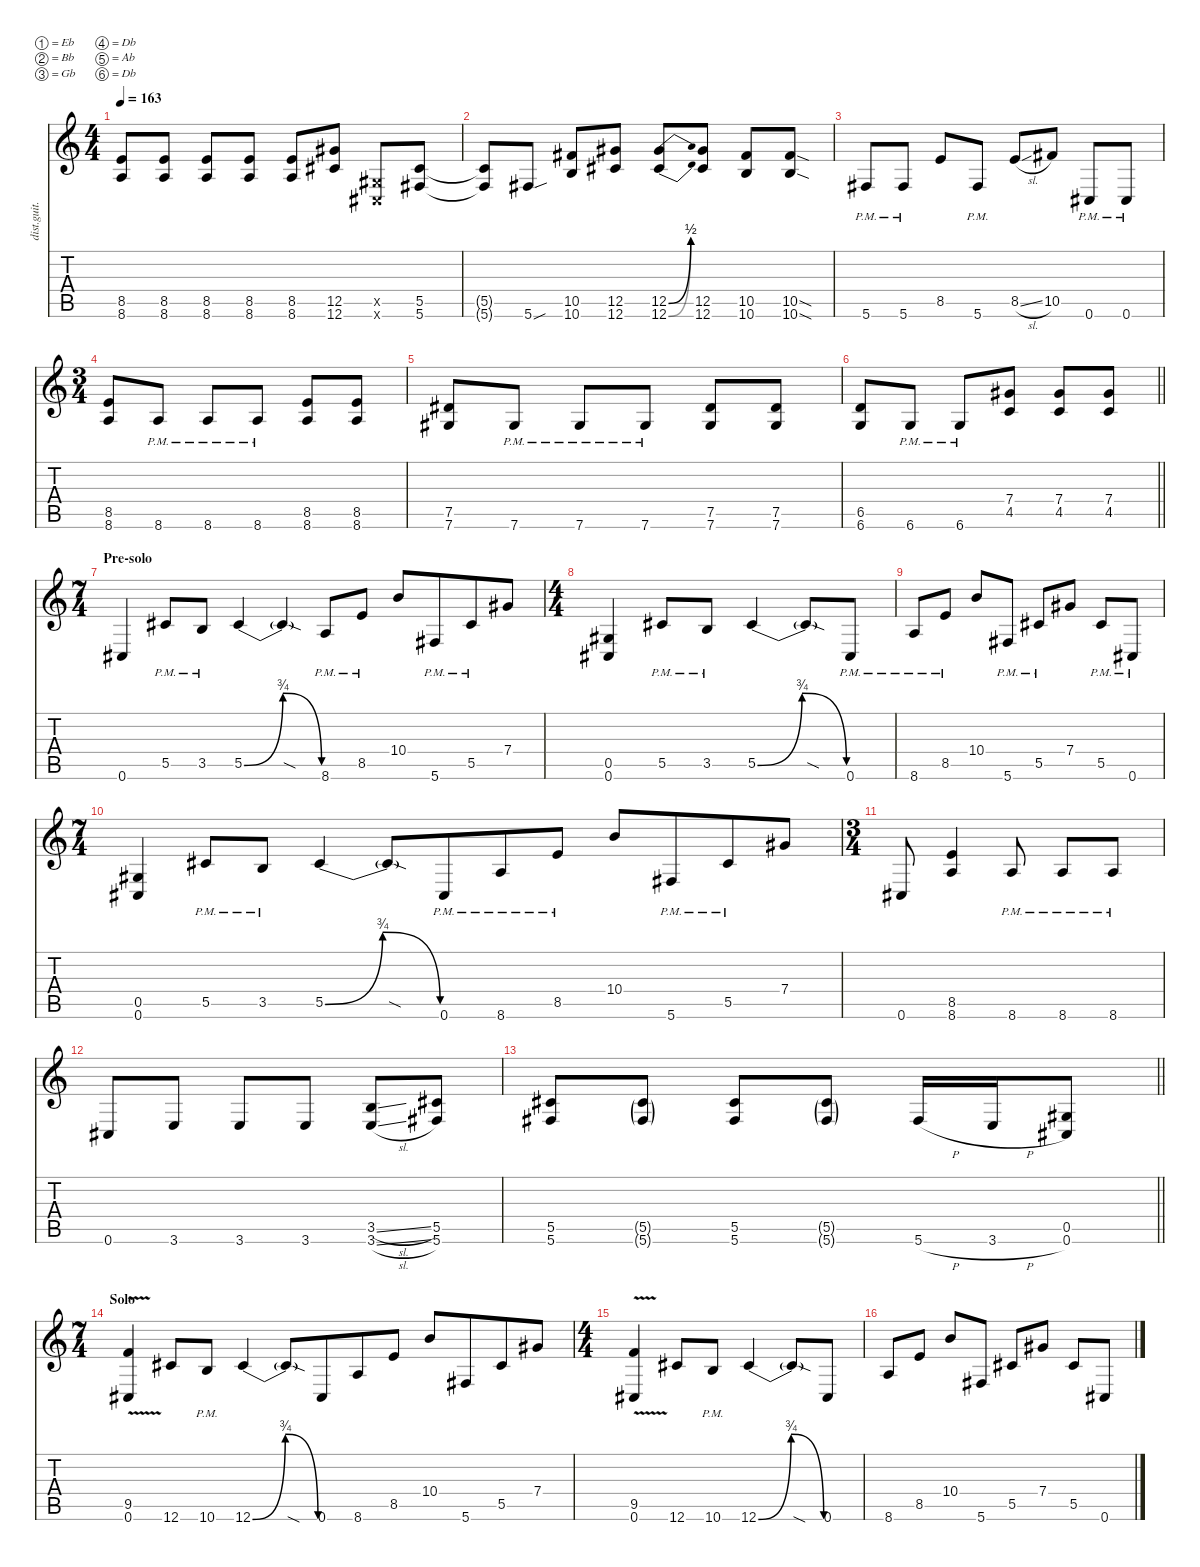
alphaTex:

\defaultSystemsLayout 4
\hideDynamics
\bracketExtendMode nobrackets
\otherSystemsTrackNameOrientation horizontal
\track ("Rhythm Guitar R" "dist.guit.") {solo instrument distortionguitar}
\staff {score tabs}
\tuning (Eb4 Bb3 Gb3 Db3 Ab2 Db2)
\ts (4 4)
\tempo 163
\clef g2
\ks c
(8.5{t} 8.6{t}).8{dy f beam Up} (8.5 8.6).8{beam Up} (8.5 8.6).8{beam Up} (8.5 8.6).8{beam Up} (8.5 8.6).8{beam Up} (12.5{acc #} 12.6{acc #}).8{beam Up} (0.5{x acc #} 0.6{x acc #}).8{beam Up} (5.5{acc #} 5.6{acc #}).8{beam Up} |
(5.5{t acc #} 5.6{t acc #}).8{beam Up} 5.6{sou acc #}.8{beam Up} (10.5{acc #} 10.6).8{beam Up} (12.5{acc #} 12.6{acc #}).8{beam Up} (12.5{be (bend 0 0 25.0000008 2) acc #} 12.6{be (bend 0 0 25.0000008 2) acc #}).8{beam Up} (12.5{acc #} 12.6{acc #}).8{beam Up} (10.5{acc #} 10.6).8{beam Up} (10.5{sod acc #} 10.6{sod}).8{beam Up} |
\section ("" "")
5.6{pm acc #}.8{beam Up} 5.6{pm acc #}.8{beam Up} 8.5.8{beam Up} 5.6{pm acc #}.8{beam Up} 8.5{sl}.8{beam Up} 10.5{acc #}.8{beam Up} 0.6{pm acc #}.8{beam Up} 0.6{pm acc #}.8{beam Up} |
\ts (3 4)
\beaming (8 2 2 2)
(8.5 8.6).8{beam Up} 8.6{pm}.8{beam Up} 8.6{pm}.8{beam Up} 8.6{pm}.8{beam Up} (8.5 8.6).8{beam Up} (8.5 8.6).8{beam Up} |
(7.5{acc #} 7.6{acc #}).8{beam Up} 7.6{pm acc #}.8{beam Up} 7.6{pm acc #}.8{beam Up} 7.6{pm acc #}.8{beam Up} (7.5{acc #} 7.6{acc #}).8{beam Up} (7.5{acc #} 7.6{acc #}).8{beam Up} |
\barLineRight lightlight
(6.5 6.6).8{beam Up} 6.6{pm}.8{beam Up} 6.6{pm}.8{beam Up} (7.4{acc #} 4.5).8{beam Up} (7.4{acc #} 4.5).8{beam Up} (7.4{acc #} 4.5).8{beam Up} |
\ts (7 4)
\beaming (8 6 4 4)
\section ("" "Pre-solo")
0.6{acc #}.4{beam Up} 5.5{pm acc #}.8{beam Up} 3.5{pm}.8{beam Up} 5.5{be (bendrelease 0 0 30 3 30 3 60 0) acc #}.4{beam Up} 5.5{sod t acc #}.4{beam Up} 8.6{pm}.8{beam Up} 8.5{pm}.8{beam Up} 10.4.8{beam Up} 5.6{pm acc #}.8{beam Up} 5.5{pm acc #}.8{beam Up} 7.4{acc #}.8{beam Up} |
\ts (4 4)
\beaming (8 2 2 2 2)
(0.5{acc #} 0.6{acc #}).4{beam Up} 5.5{pm acc #}.8{beam Up} 3.5{pm}.8{beam Up} 5.5{be (bendrelease 0 0 30 3 30 3 60 0) acc #}.4{beam Up} 5.5{sod t acc #}.8{beam Up} 0.6{pm acc #}.8{beam Up} |
8.6{pm}.8{beam Up} 8.5{pm}.8{beam Up} 10.4.8{beam Up} 5.6{pm acc #}.8{beam Up} 5.5{pm acc #}.8{beam Up} 7.4{acc #}.8{beam Up} 5.5{pm acc #}.8{beam Up} 0.6{pm acc #}.8{beam Up} |
\ts (7 4)
\beaming (8 6 4 4)
(0.5{acc #} 0.6{acc #}).4{beam Up} 5.5{pm acc #}.8{beam Up} 3.5{pm}.8{beam Up} 5.5{be (bendrelease 0 0 30 3 30 3 60 0) acc #}.4{beam Up} 5.5{sod t acc #}.8{beam Up} 0.6{pm acc #}.8{beam Up} 8.6{pm}.8{beam Up} 8.5{pm}.8{beam Up} 10.4.8{beam Up} 5.6{pm acc #}.8{beam Up} 5.5{pm acc #}.8{beam Up} 7.4{acc #}.8{beam Up} |
\ts (3 4)
\beaming (8 2 2 2)
0.6{acc #}.8{beam Up} (8.5 8.6).4{beam Up} 8.6{pm}.8{beam Up} 8.6{pm}.8{beam Up} 8.6{pm}.8{beam Up} |
0.6{acc #}.8{beam Up} 3.6.8{beam Up} 3.6.8{beam Up} 3.6.8{beam Up} (3.5{sl} 3.6{sl}).8{beam Up} (5.5{acc #} 5.6{acc #}).8{beam Up} |
\barLineRight lightlight
(5.5{acc #} 5.6{acc #}).8{beam Up} (5.5{g acc #} 5.6{g acc #}).8{dy mf beam Up} (5.5{acc #} 5.6{acc #}).8{dy f beam Up} (5.5{g acc #} 5.6{g acc #}).8{dy mf beam Up} 5.6{h acc #}.16{dy f beam Up} 3.6{h}.16{beam Up} (0.5{acc #} 0.6{acc #}).8{beam Up} |
\ts (7 4)
\beaming (8 6 4 4)
\section ("" "Solo")
(9.5{v} 0.6{acc #}).4{beam Up} 12.6{acc #}.8{beam Up} 10.6{pm}.8{beam Up} 12.6{be (bendrelease 0 0 30 3 30 3 60 0) acc #}.4{beam Up} 12.6{sod t acc #}.8{beam Up} 0.6{acc #}.8{beam Up} 8.6.8{beam Up} 8.5.8{beam Up} 10.4.8{beam Up} 5.6{acc #}.8{beam Up} 5.5{acc #}.8{beam Up} 7.4{acc #}.8{beam Up} |
\ts (4 4)
\beaming (8 2 2 2 2)
(9.5{v} 0.6{acc #}).4{beam Up} 12.6{acc #}.8{beam Up} 10.6{pm}.8{beam Up} 12.6{be (bendrelease 0 0 30 3 30 3 60 0) acc #}.4{beam Up} 12.6{sod t acc #}.8{beam Up} 0.6{acc #}.8{beam Up} |
8.6.8{beam Up} 8.5.8{beam Up} 10.4.8{beam Up} 5.6{acc #}.8{beam Up} 5.5{acc #}.8{beam Up} 7.4{acc #}.8{beam Up} 5.5{acc #}.8{beam Up} 0.6{acc #}.8{beam Up}
